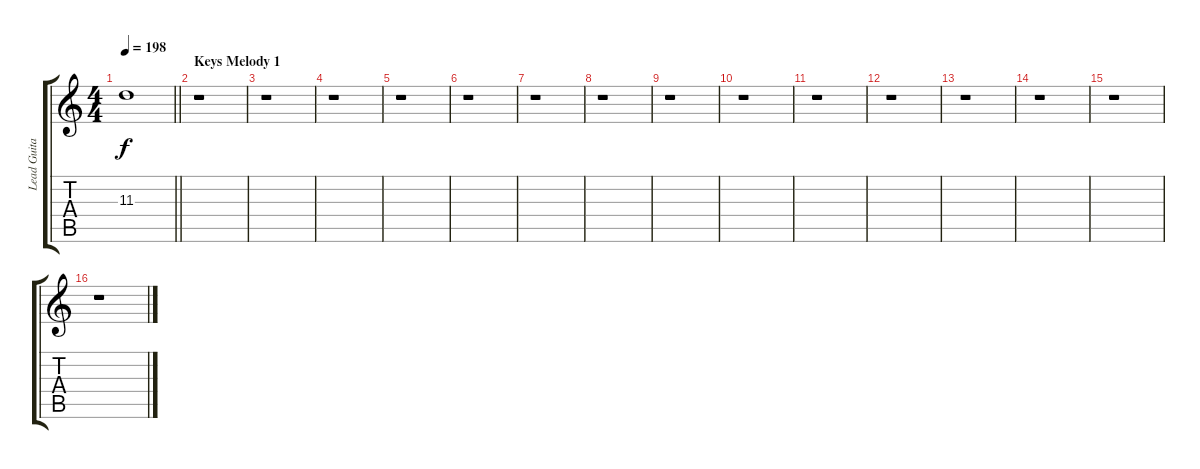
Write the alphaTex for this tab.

\track ("Lead Guitar/Keys Harmony" "Lead Guita") {instrument distortionguitar}
\staff {score tabs}
\tuning (C4 G3 Eb3 Bb2 F2 C2) {hide}
\ts (4 4)
\tempo 198
\clef g2
\barLineRight lightlight
\ks c
11.3.1{dy f} |
\section ("" "Keys Melody 1")
r.1 |
r.1 |
r.1 |
r.1 |
r.1 |
r.1 |
r.1 |
r.1 |
r.1 |
r.1 |
r.1 |
r.1 |
r.1 |
r.1 |
r.1
